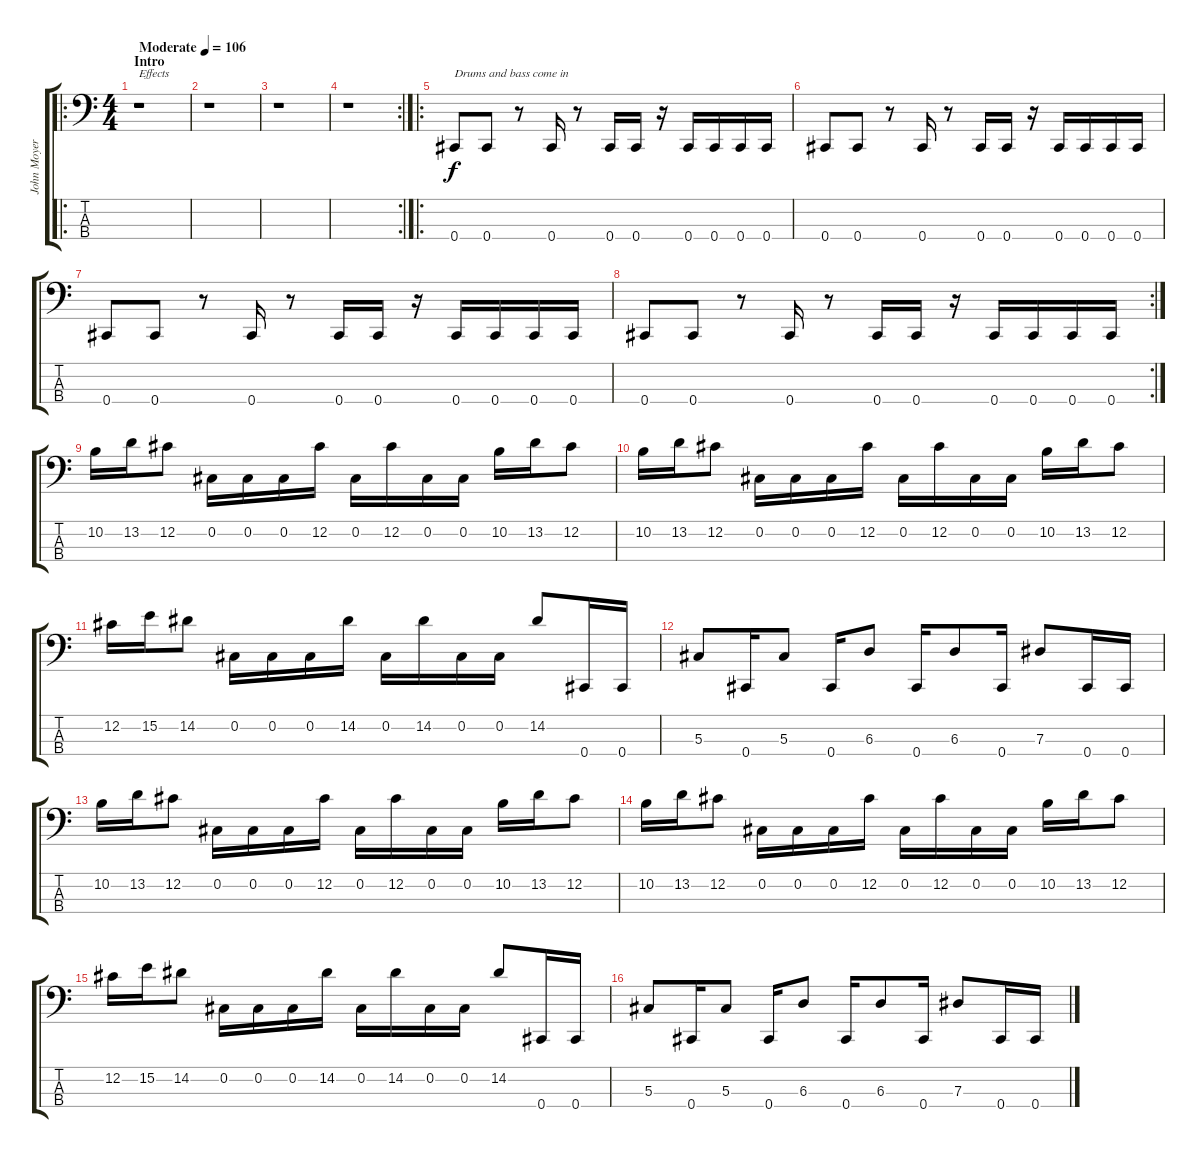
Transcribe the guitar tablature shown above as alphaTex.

\track ("John Moyer" "John Moyer") {instrument electricbassfinger}
\staff {score tabs}
\tuning (Gb2 Db2 Ab1 Db1) {hide}
\ro
\ts (4 4)
\section ("" "Intro")
\tempo (106 "Moderate")
\clef f4
\ks c
r.1{txt "Effects" dy f instrument electricbassfinger} |
r.1 |
r.1 |
\rc 2
r.1 |
\ro
0.4.8{txt "Drums and bass come in"} 0.4.8 r.8 0.4.16 r.8 0.4.16 0.4.16 r.16 0.4.16 0.4.16 0.4.16 0.4.16 |
0.4.8 0.4.8 r.8 0.4.16 r.8 0.4.16 0.4.16 r.16 0.4.16 0.4.16 0.4.16 0.4.16 |
0.4.8 0.4.8 r.8 0.4.16 r.8 0.4.16 0.4.16 r.16 0.4.16 0.4.16 0.4.16 0.4.16 |
\rc 2
0.4.8 0.4.8 r.8 0.4.16 r.8 0.4.16 0.4.16 r.16 0.4.16 0.4.16 0.4.16 0.4.16 |
10.2.16 13.2.16 12.2.8 0.2.16 0.2.16 0.2.16 12.2.16 0.2.16 12.2.16 0.2.16 0.2.16 10.2.16 13.2.16 12.2.8 |
10.2.16 13.2.16 12.2.8 0.2.16 0.2.16 0.2.16 12.2.16 0.2.16 12.2.16 0.2.16 0.2.16 10.2.16 13.2.16 12.2.8 |
12.2.16 15.2.16 14.2.8 0.2.16 0.2.16 0.2.16 14.2.16 0.2.16 14.2.16 0.2.16 0.2.16 14.2.8 0.4.16 0.4.16 |
5.3.8 0.4.16 5.3.8 0.4.16 6.3.8 0.4.16 6.3.8 0.4.16 7.3.8 0.4.16 0.4.16 |
10.2.16 13.2.16 12.2.8 0.2.16 0.2.16 0.2.16 12.2.16 0.2.16 12.2.16 0.2.16 0.2.16 10.2.16 13.2.16 12.2.8 |
10.2.16 13.2.16 12.2.8 0.2.16 0.2.16 0.2.16 12.2.16 0.2.16 12.2.16 0.2.16 0.2.16 10.2.16 13.2.16 12.2.8 |
12.2.16 15.2.16 14.2.8 0.2.16 0.2.16 0.2.16 14.2.16 0.2.16 14.2.16 0.2.16 0.2.16 14.2.8 0.4.16 0.4.16 |
5.3.8 0.4.16 5.3.8 0.4.16 6.3.8 0.4.16 6.3.8 0.4.16 7.3.8 0.4.16 0.4.16
